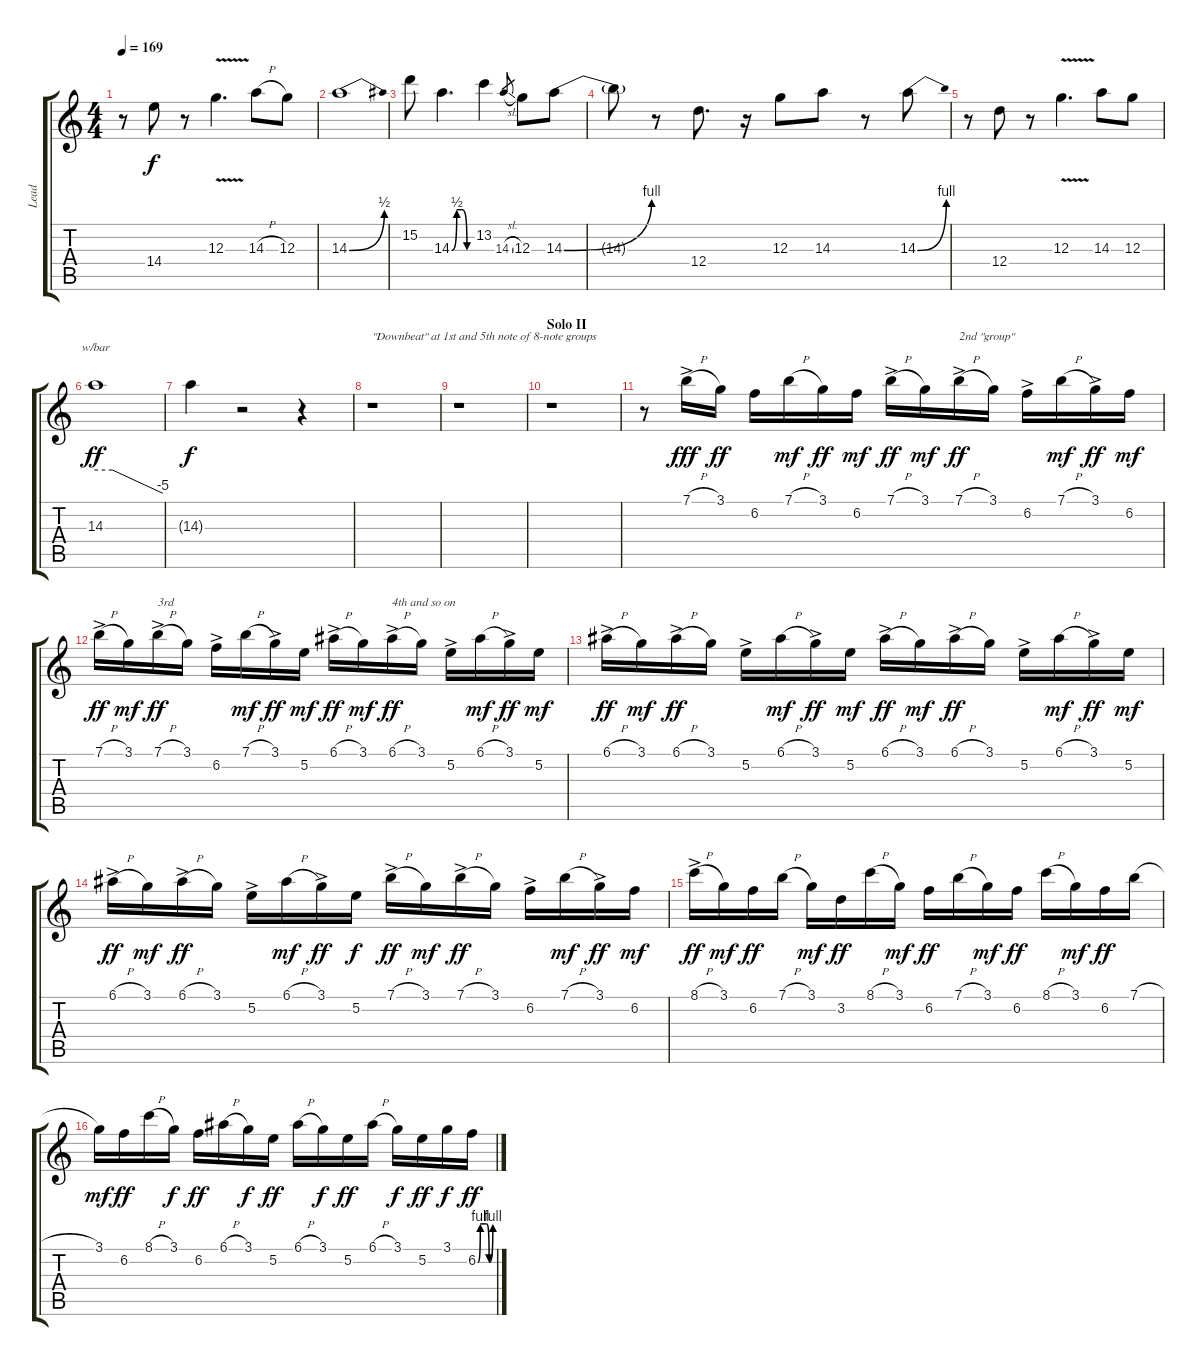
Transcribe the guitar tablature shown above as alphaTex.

\track ("Lead" "Lead") {instrument distortionguitar}
\staff {score tabs}
\tuning (E4 B3 G3 D3 A2 E2) {hide}
\ts (4 4)
\tempo 169
\clef g2
\ks c
r.8{dy f} 14.4.8 r.8 12.3{v}.4{d} 14.3{h}.8 12.3.8 |
14.3{be (bend 0 0 60 2)}.1 |
15.2.8 14.3{be (custom 0 0 15 2 30 2 45 0 60 0)}.4{d} 13.2.4 14.3{sl}.8{gr} 12.3.8 14.3{be (bend 0 0 60 4)}.8 |
14.3{t}.8 r.8 12.4.8{d} r.16 12.3.8 14.3.8 r.8 14.3{be (bend 0 0 60 4)}.8 |
r.8 12.4.8 r.8 12.3{v}.4{d} 14.3.8 12.3.8 |
14.3.1{tbe (custom default 0 0 15 0 60 -20) dy ff} |
14.3{t}.4{dy f} r.2 r.4 |
r.1{txt "\"Downbeat\" at 1st and 5th note of 8-note groups"} |
r.1 |
\section ("" "Solo II")
r.1 |
r.8 7.1{h ac}.16{dy fff} 3.1.16{dy ff} 6.2.16 7.1{h}.16{dy mf} 3.1.16{dy ff} 6.2.16{dy mf} 7.1{h ac}.16{dy ff} 3.1.16{dy mf} 7.1{h ac}.16{txt "2nd \"group\"" dy ff} 3.1.16 6.2{ac}.16 7.1{h}.16{dy mf} 3.1{ac}.16{dy ff} 6.2.16{dy mf} |
7.1{h ac}.16{dy ff} 3.1.16{dy mf} 7.1{h ac}.16{txt "3rd" dy ff} 3.1.16 6.2{ac}.16 7.1{h}.16{dy mf} 3.1{ac}.16{dy ff} 5.2.16{dy mf} 6.1{h ac}.16{dy ff} 3.1.16{dy mf} 6.1{h ac}.16{txt "4th and so on" dy ff} 3.1.16 5.2{ac}.16 6.1{h}.16{dy mf} 3.1{ac}.16{dy ff} 5.2.16{dy mf} |
6.1{h ac}.16{dy ff} 3.1.16{dy mf} 6.1{h ac}.16{dy ff} 3.1.16 5.2{ac}.16 6.1{h}.16{dy mf} 3.1{ac}.16{dy ff} 5.2.16{dy mf} 6.1{h ac}.16{dy ff} 3.1.16{dy mf} 6.1{h ac}.16{dy ff} 3.1.16 5.2{ac}.16 6.1{h}.16{dy mf} 3.1{ac}.16{dy ff} 5.2.16{dy mf} |
6.1{h ac}.16{dy ff} 3.1.16{dy mf} 6.1{h ac}.16{dy ff} 3.1.16 5.2{ac}.16 6.1{h}.16{dy mf} 3.1{ac}.16{dy ff} 5.2.16{dy f} 7.1{h ac}.16{dy ff} 3.1.16{dy mf} 7.1{h ac}.16{dy ff} 3.1.16 6.2{ac}.16 7.1{h}.16{dy mf} 3.1{ac}.16{dy ff} 6.2.16{dy mf} |
8.1{h ac}.16{dy ff} 3.1.16{dy mf} 6.2.16{dy ff} 7.1{h}.16 3.1.16{dy mf} 3.2.16{dy ff} 8.1{h}.16 3.1.16{dy mf} 6.2.16{dy ff} 7.1{h}.16 3.1.16{dy mf} 6.2.16{dy ff} 8.1{h}.16 3.1.16{dy mf} 6.2.16{dy ff} 7.1{h}.16 |
3.1.16{dy mf} 6.2.16{dy ff} 8.1{h}.16 3.1.16{dy f} 6.2.16{dy ff} 6.1{h}.16 3.1.16{dy f} 5.2.16{dy ff} 6.1{h}.16 3.1.16{dy f} 5.2.16{dy ff} 6.1{h}.16 3.1.16{dy f} 5.2.16{dy ff} 3.1.16{dy f} 6.2{be (custom 0 0 10 4 35 4 45 0 60 4)}.16{dy ff}
